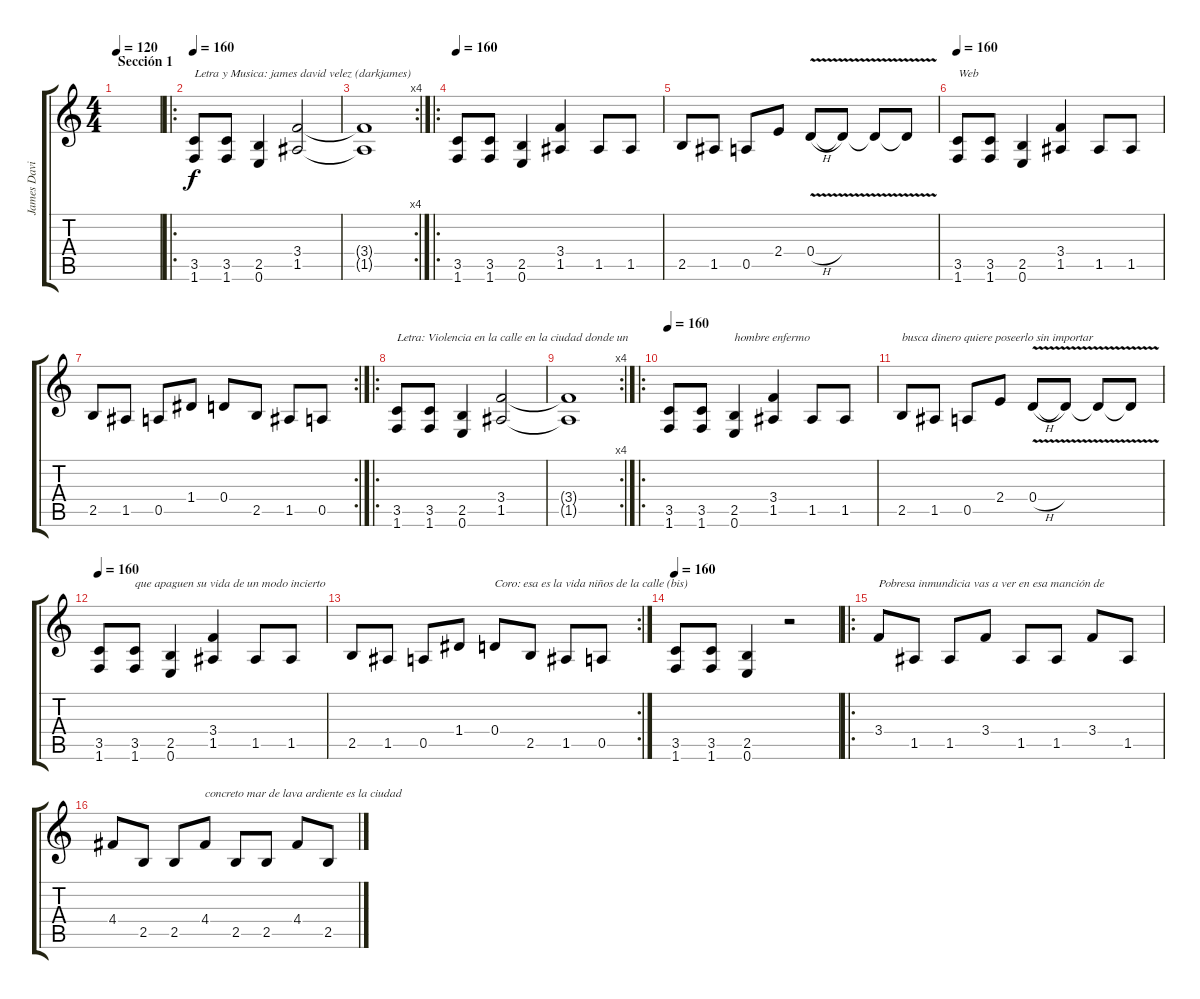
\track ("James David Velez" "James Davi") {instrument distortionguitar}
\staff {score tabs}
\tuning (E4 B3 G3 D3 A2 E2) {hide}
\ts (4 4)
\section ("" "Sección 1")
\tempo 120
\tempo 160
\tempo 120
\clef g2
\ks c
|
\ro
\tempo 160
(3.5 1.6).8{txt "Letra y Musica: james david velez (darkjames)  "} (3.5 1.6).8 (2.5 0.6).4 (3.4 1.5).2 |
\rc 4
(3.4{t} 1.5{t}).1 |
\ro
\tempo 160
(3.5 1.6).8 (3.5 1.6).8{txt ""} (2.5 0.6).4 (3.4 1.5).4 1.5.8 1.5.8 |
2.5.8 1.5.8 0.5.8 2.4.8 0.4{v h}.8 0.4{v t}.8 0.4{v t}.8 0.4{v t}.8 |
\tempo 160
(3.5 1.6).8{txt "Web"} (3.5 1.6).8 (2.5 0.6).4 (3.4 1.5).4 1.5.8 1.5.8 |
\rc 2
2.5.8 1.5.8 0.5.8 1.4.8 0.4.8 2.5.8 1.5.8 0.5.8 |
\ro
(3.5 1.6).8{txt "Letra: Violencia en la calle en la ciudad donde un"} (3.5 1.6).8 (2.5 0.6).4 (3.4 1.5).2 |
\rc 4
(3.4{t} 1.5{t}).1 |
\ro
\tempo 160
(3.5 1.6).8 (3.5 1.6).8 (2.5 0.6).4{txt "hombre enfermo"} (3.4 1.5).4 1.5.8 1.5.8 |
2.5.8{txt "busca dinero quiere poseerlo sin importar "} 1.5.8 0.5.8 2.4.8 0.4{v h}.8 0.4{v t}.8 0.4{v t}.8 0.4{v t}.8 |
\tempo 160
(3.5 1.6).8 (3.5 1.6).8{txt "que apaguen su vida de un modo incierto"} (2.5 0.6).4 (3.4 1.5).4 1.5.8 1.5.8 |
\rc 2
2.5.8 1.5.8 0.5.8 1.4.8 0.4.8{txt "Coro: esa es la vida niños de la calle (bis)"} 2.5.8 1.5.8 0.5.8 |
\tempo 160
(3.5 1.6).8 (3.5 1.6).8 (2.5 0.6).4 r.2 |
\ro
3.4.8{txt "Pobresa inmundicia vas a ver en esa manción de"} 1.5.8 1.5.8 3.4.8 1.5.8 1.5.8 3.4.8 1.5.8 |
4.4.8 2.5.8 2.5.8 4.4.8{txt "concreto mar de lava ardiente es la ciudad "} 2.5.8 2.5.8 4.4.8 2.5.8
